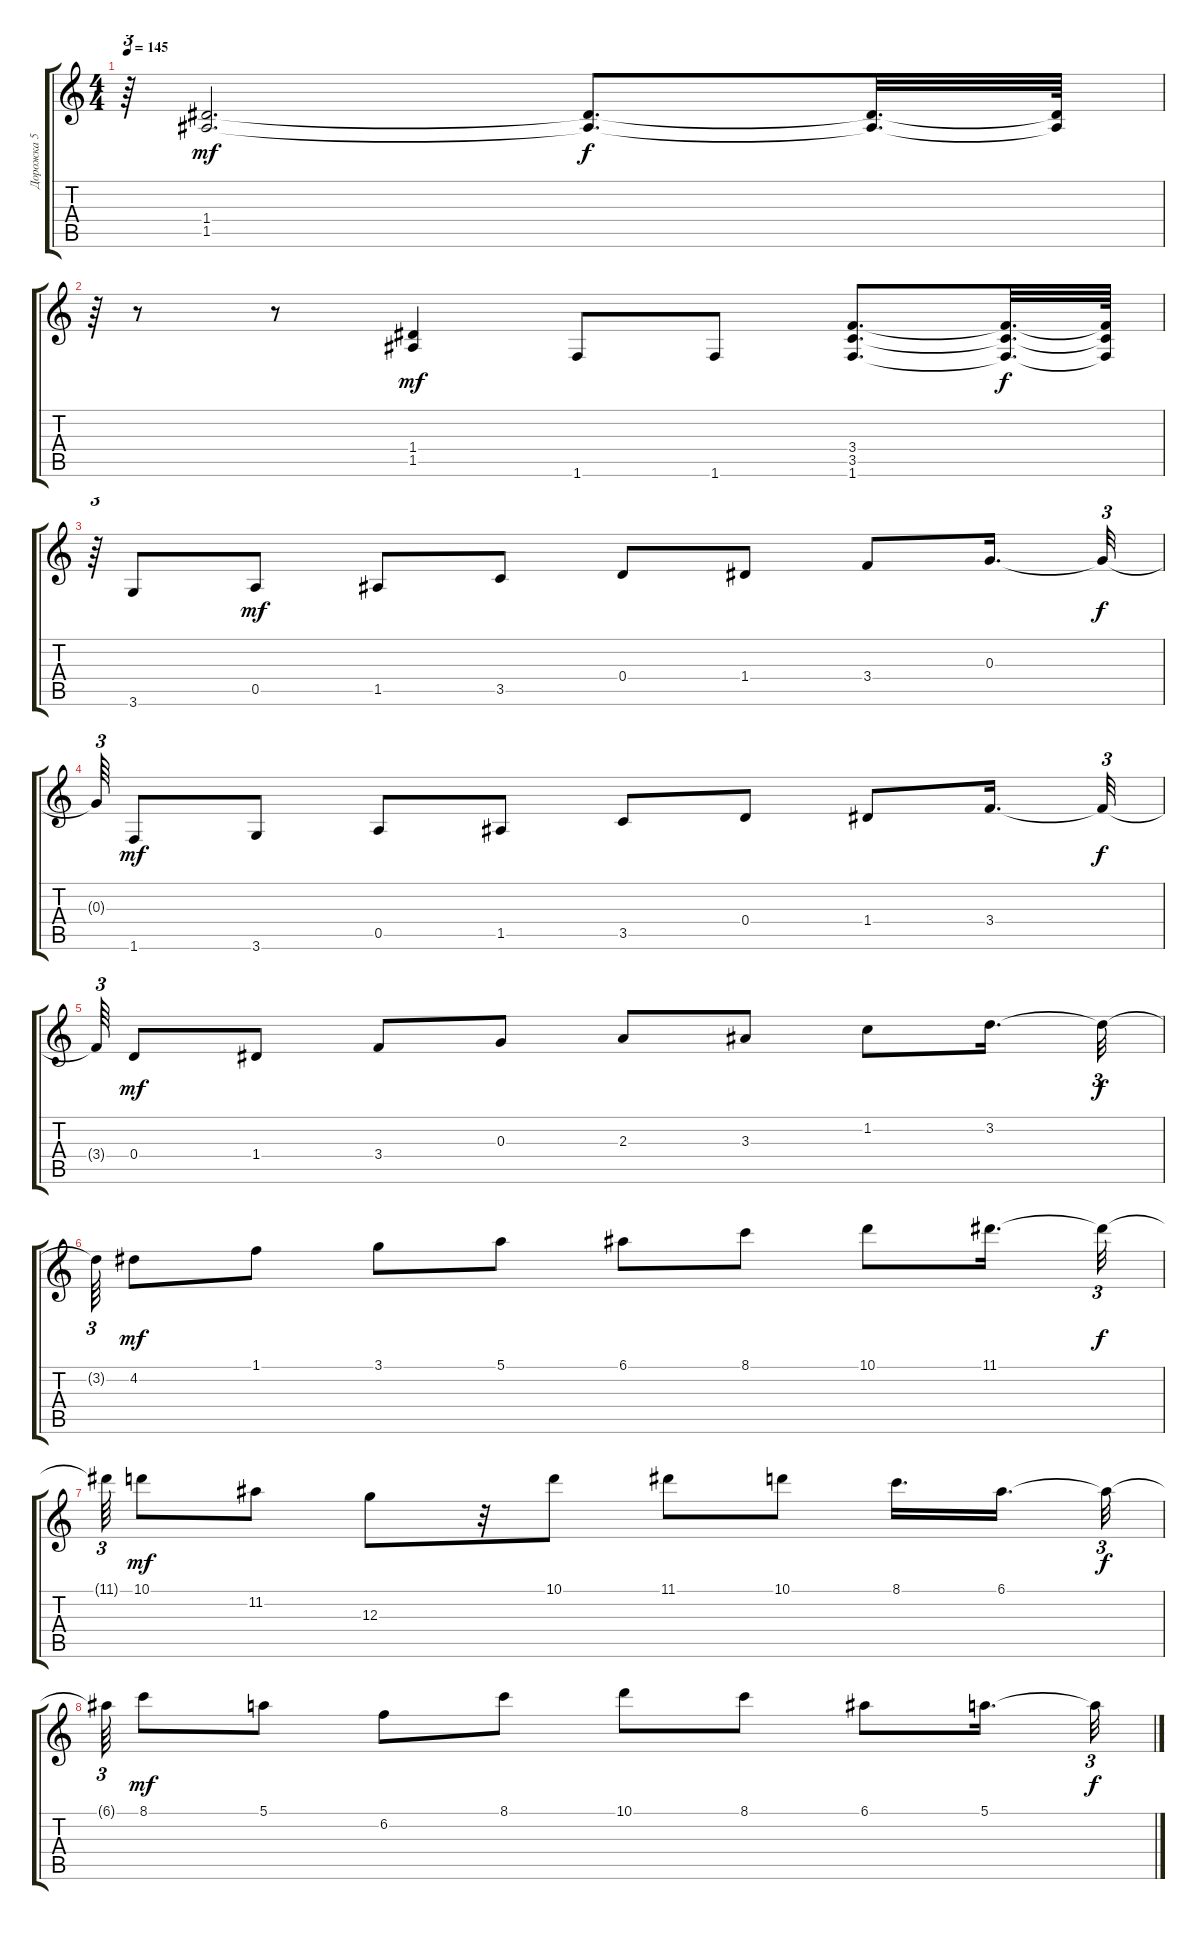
\track ("Дорожка 5" "Дорожка 5") {instrument distortionguitar}
\staff {score tabs}
\tuning (E4 B3 G3 D3 A2 E2) {hide}
\ts (4 4)
\tempo 145
\clef g2
\ks c
r.64{tu (3 2) dy f} (1.4 1.5).2{d dy mf} (1.4{t} 1.5{t}).8{d dy f} (1.4{t} 1.5{t}).32{d} (1.4{t} 1.5{t}).64 |
r.64{tu (3 2)} r.8 r.8 (1.4 1.5).4{dy mf} 1.6.8 1.6.8 (3.4 3.5 1.6).8{d} (3.4{t} 3.5{t} 1.6{t}).32{d dy f} (3.4{t} 3.5{t} 1.6{t}).64 |
r.64{tu (3 2)} 3.6.8 0.5.8{dy mf} 1.5.8 3.5.8 0.4.8 1.4.8 3.4.8 0.3.16{d} 0.3{t}.32{tu (3 2) dy f} |
0.3{t}.64{tu (3 2)} 1.6.8{dy mf} 3.6.8 0.5.8 1.5.8 3.5.8 0.4.8 1.4.8 3.4.16{d} 3.4{t}.32{tu (3 2) dy f} |
3.4{t}.64{tu (3 2)} 0.4.8{dy mf} 1.4.8 3.4.8 0.3.8 2.3.8 3.3.8 1.2.8 3.2.16{d} 3.2{t}.32{tu (3 2) dy f} |
3.2{t}.64{tu (3 2)} 4.2.8{dy mf} 1.1.8 3.1.8 5.1.8 6.1.8 8.1.8 10.1.8 11.1.16{d} 11.1{t}.32{tu (3 2) dy f} |
11.1{t}.64{tu (3 2)} 10.1.8{dy mf} 11.2.8 12.3.8 r.32 10.1.8 11.1.8 10.1.8 8.1.16{d} 6.1.16{d beam splitsecondary} 6.1{t}.32{tu (3 2) dy f} |
6.1{t}.64{tu (3 2)} 8.1.8{dy mf} 5.1.8 6.2.8 8.1.8 10.1.8 8.1.8 6.1.8 5.1.16{d} 5.1{t}.32{tu (3 2) dy f}
